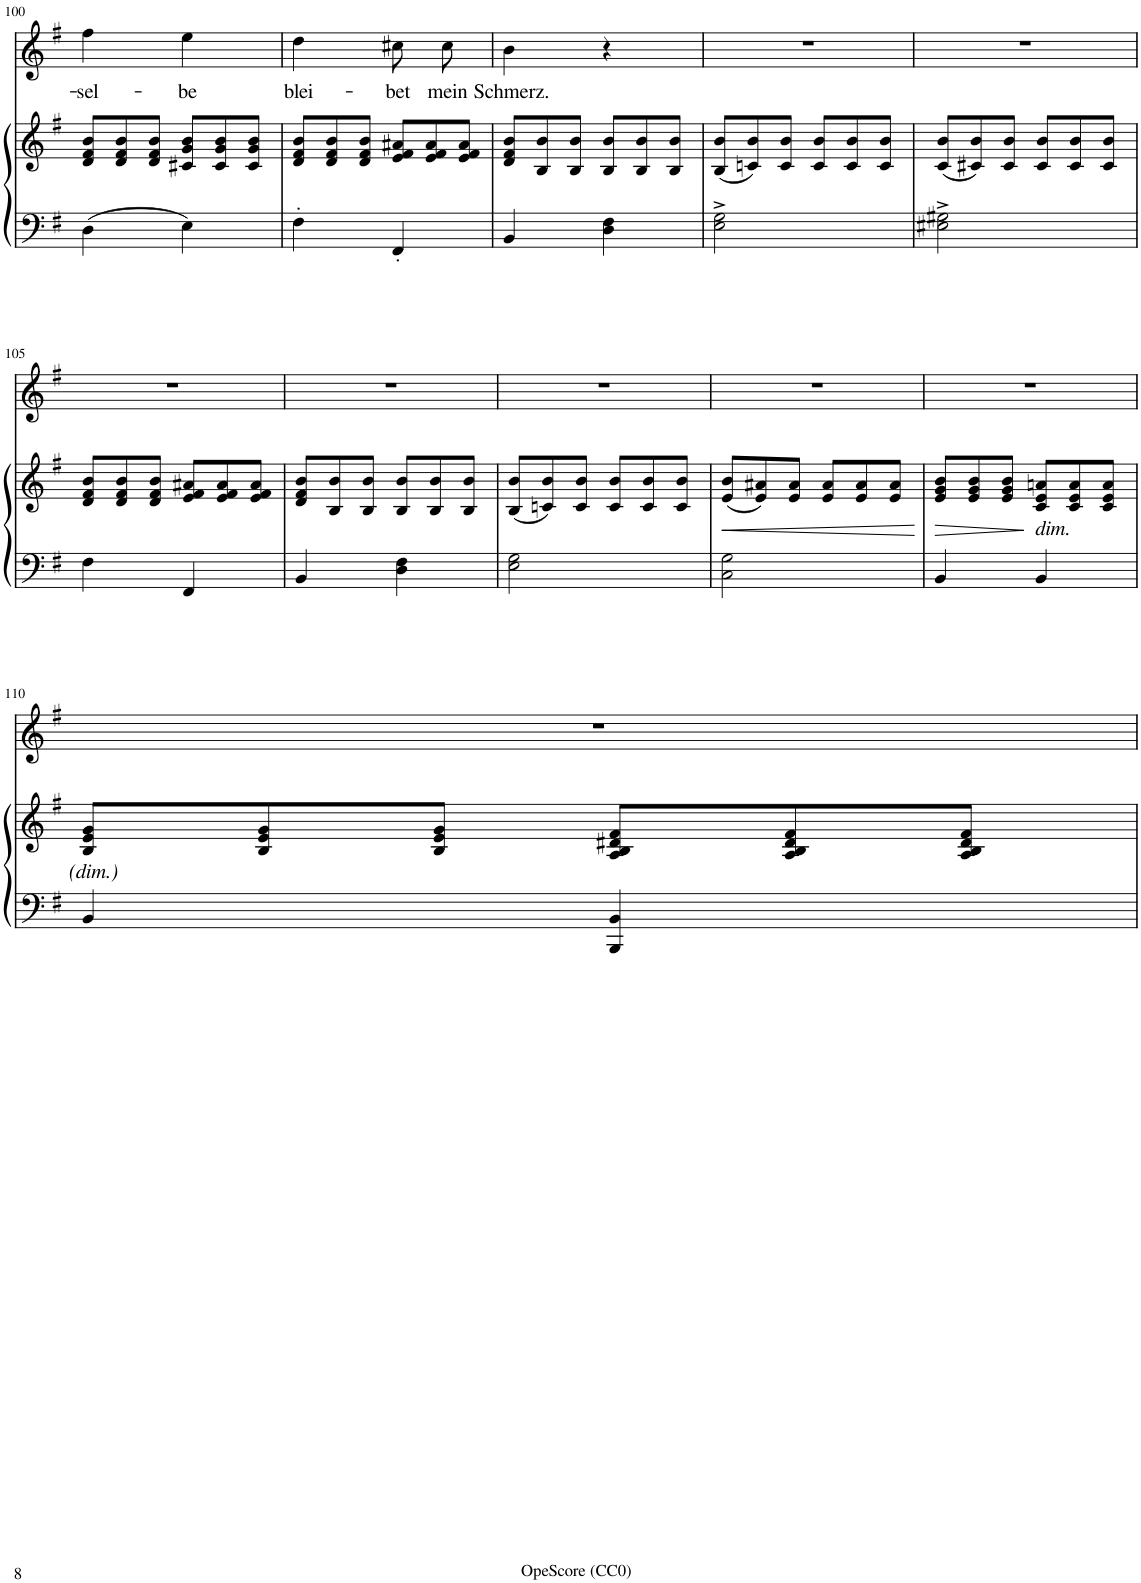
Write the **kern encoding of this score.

**kern	**kern	**dynam	**kern	**text
*part2	*part2	*part2	*part1	*part1
*staff3	*staff2	*staff2/3	*staff1	*staff1
*I"Piano	*	*	*I"Voice	*
*I'Pno	*	*	*	*
!!LO:PB:g=z
*clefF4	*clefG2	*	*clefG2	*
*k[f#]	*k[f#]	*	*k[f#]	*
*M2/4	*M2/4	*	*M2/4	*
*	*Xbrackettup	*	*	*
=100	=100	=100	=100	=100
!	!	!	!	!LO:LY:b
4D\	12d/ 12f#/ 12b/L	.	4ff#\	-sel-
.	12d/ 12f#/ 12b/	.	.	.
.	12d/ 12f#/ 12b/J	.	.	.
!	!	!	!	!LO:LY:b
4E\	12c#X/ 12g/ 12b/L	.	4ee\	-be
.	12c#/ 12g/ 12b/	.	.	.
.	12c#/ 12g/ 12b/J	.	.	.
=101	=101	=101	=101	=101
!	!	!	!	!LO:LY:b
4F#'\	12d/ 12f#/ 12b/L	.	4dd\	blei-
.	12d/ 12f#/ 12b/	.	.	.
.	12d/ 12f#/ 12b/J	.	.	.
!	!	!	!	!LO:LY:b
4FF#'/	12e/ 12f#/ 12a#X/L	.	8cc#X\L	-bet
.	12e/ 12f#/ 12a#/	.	.	.
!	!	!	!	!LO:LY:b
.	.	.	8cc#\J	mein
.	12e/ 12f#/ 12a#/J	.	.	.
=102	=102	=102	=102	=102
!	!	!	!	!LO:LY:b
4BB/	12d/ 12f#/ 12b/L	.	4b\	Schmerz.
.	12B/ 12b/	.	.	.
.	12B/ 12b/J	.	.	.
4D\ 4F#\	12B/ 12b/L	.	4r	.
.	12B/ 12b/	.	.	.
.	12B/ 12b/J	.	.	.
=103	=103	=103	=103	=103
2E\^ 2G\^	(12B/ 12b/L	.	2r	.
.	12cn/ 12b/)	.	.	.
.	12c/ 12b/J	.	.	.
.	12c/ 12b/L	.	.	.
.	12c/ 12b/	.	.	.
.	12c/ 12b/J	.	.	.
=104	=104	=104	=104	=104
2E#X\^ 2G#X\^	(12c/ 12b/L	.	2r	.
.	12c#X/ 12b/)	.	.	.
.	12c#/ 12b/J	.	.	.
.	12c#/ 12b/L	.	.	.
.	12c#/ 12b/	.	.	.
.	12c#/ 12b/J	.	.	.
!!LO:LB:g=z
=105	=105	=105	=105	=105
4F#\	12d/ 12f#/ 12b/L	.	2r	.
.	12d/ 12f#/ 12b/	.	.	.
.	12d/ 12f#/ 12b/J	.	.	.
4FF#/	12e/ 12f#/ 12a#X/L	.	.	.
.	12e/ 12f#/ 12a#/	.	.	.
.	12e/ 12f#/ 12a#/J	.	.	.
=106	=106	=106	=106	=106
4BB/	12d/ 12f#/ 12b/L	.	2r	.
.	12B/ 12b/	.	.	.
.	12B/ 12b/J	.	.	.
4D\ 4F#\	12B/ 12b/L	.	.	.
.	12B/ 12b/	.	.	.
.	12B/ 12b/J	.	.	.
=107	=107	=107	=107	=107
2E\ 2G\	(12B/ 12b/L	.	2r	.
.	12cn/ 12b/)	.	.	.
.	12c/ 12b/J	.	.	.
.	12c/ 12b/L	.	.	.
.	12c/ 12b/	.	.	.
.	12c/ 12b/J	.	.	.
=108	=108	=108	=108	=108
!	!	!LO:HP:b	!	!
2C\ 2G\	(12e/ 12b/L	<	2r	.
.	12e/ 12a#X/)	.	.	.
.	12e/ 12a#/J	.	.	.
.	12e/ 12a#/L	.	.	.
.	12e/ 12a#/	.	.	.
.	12e/ 12a#/J	.	.	.
.	.	[	.	.
=109	=109	=109	=109	=109
!	!	!LO:HP:b	!	!
4BB/	12e/ 12g/ 12b/L	>	2r	.
.	12e/ 12g/ 12b/	.	.	.
.	12e/ 12g/ 12b/J	.	.	.
!	!LO:TX:b:i:t=dim.	!	!	!
4BB/	12c/ 12e/ 12an/L	]	.	.
.	12c/ 12e/ 12a/	.	.	.
.	12c/ 12e/ 12a/J	.	.	.
!!LO:LB:g=z
=110	=110	=110	=110	=110
4BB/	12B/ 12e/ 12g/L	.	2r	.
.	12B/ 12e/ 12g/	.	.	.
.	12B/ 12e/ 12g/J	.	.	.
4BBB/ 4BB/	12A/ 12B/ 12d#X/ 12f#/L	.	.	.
.	12A/ 12B/ 12d#/ 12f#/	.	.	.
.	12A/ 12B/ 12d#/ 12f#/J	.	.	.
=	=	=	=	=
*-	*-	*-	*-	*-
